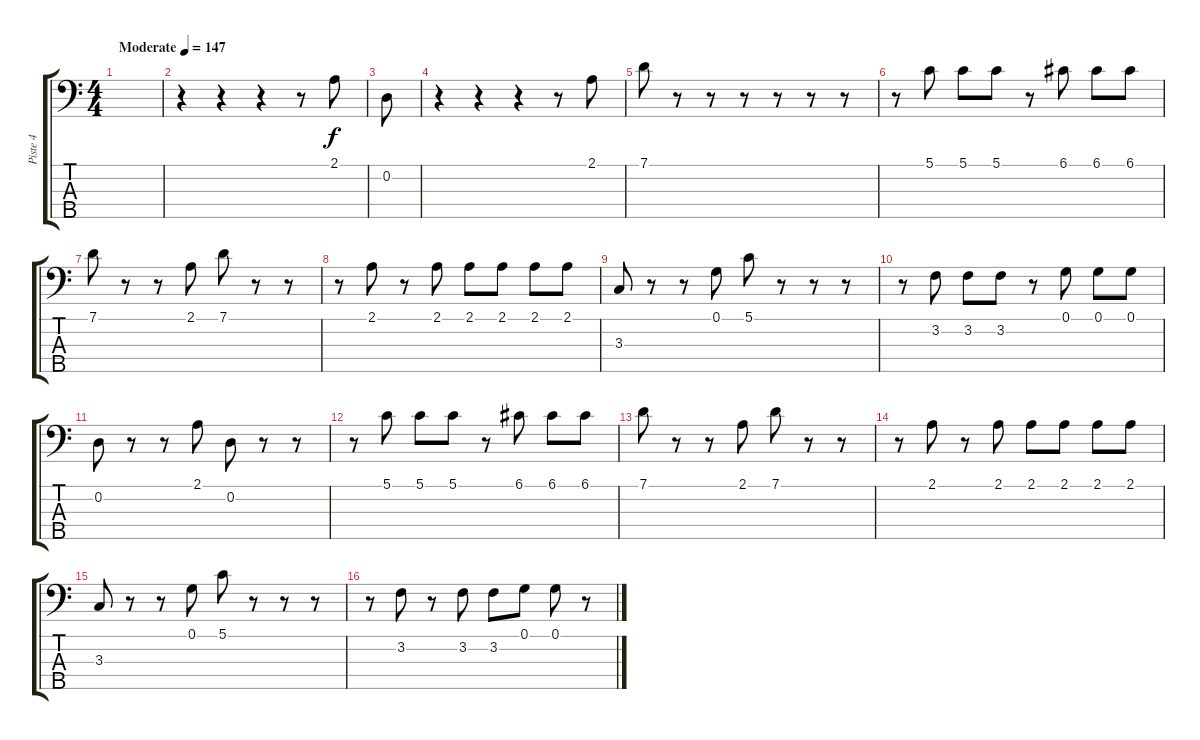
\track ("Piste 4" "Piste 4") {instrument electricbassfinger}
\staff {score tabs}
\tuning (G2 D2 A1 E1 B0) {hide}
\ts (4 4)
\tempo (147 "Moderate")
\clef f4
\ks c
|
r.4 r.4 r.4 r.8 2.1.8 |
0.2.8 |
r.4 r.4 r.4 r.8 2.1.8 |
7.1.8 r.8 r.8 r.8 r.8 r.8 r.8 |
r.8 5.1.8 5.1.8 5.1.8 r.8 6.1.8 6.1.8 6.1.8 |
7.1.8 r.8 r.8 2.1.8 7.1.8 r.8 r.8 |
r.8 2.1.8 r.8 2.1.8 2.1.8 2.1.8 2.1.8 2.1.8 |
3.3.8 r.8 r.8 0.1.8 5.1.8 r.8 r.8 r.8 |
r.8 3.2.8 3.2.8 3.2.8 r.8 0.1.8 0.1.8 0.1.8 |
0.2.8 r.8 r.8 2.1.8 0.2.8 r.8 r.8 |
r.8 5.1.8 5.1.8 5.1.8 r.8 6.1.8 6.1.8 6.1.8 |
7.1.8 r.8 r.8 2.1.8 7.1.8 r.8 r.8 |
r.8 2.1.8 r.8 2.1.8 2.1.8 2.1.8 2.1.8 2.1.8 |
3.3.8 r.8 r.8 0.1.8 5.1.8 r.8 r.8 r.8 |
r.8 3.2.8 r.8 3.2.8 3.2.8 0.1.8 0.1.8 r.8
